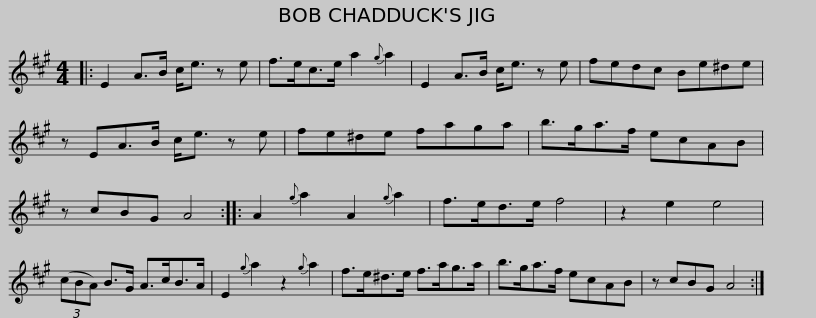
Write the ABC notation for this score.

X:1
L:1/8
M:4/4
I:linebreak $
K:A
V:1 treble
V:1
|: E2 A>B c<e z e | f>ec>e a2{g} a2 | E2 A>B c<e z e | fedc Be^de | z EA>B c<e z e |$ %5
 fe^de faga | b>ga>f ecAB | z cBG A4 :: A2{g} a2 A2{g} a2 | f>ed>e f4 | %10
 z2 e2 e4 |$ (3(cBA) B>G A>cB>A | E2{g} a2 z2{g} a2 | f>e^d>e f>ag>a | b>ga>f ecAB | %15
 z cBG A4 :| %16
